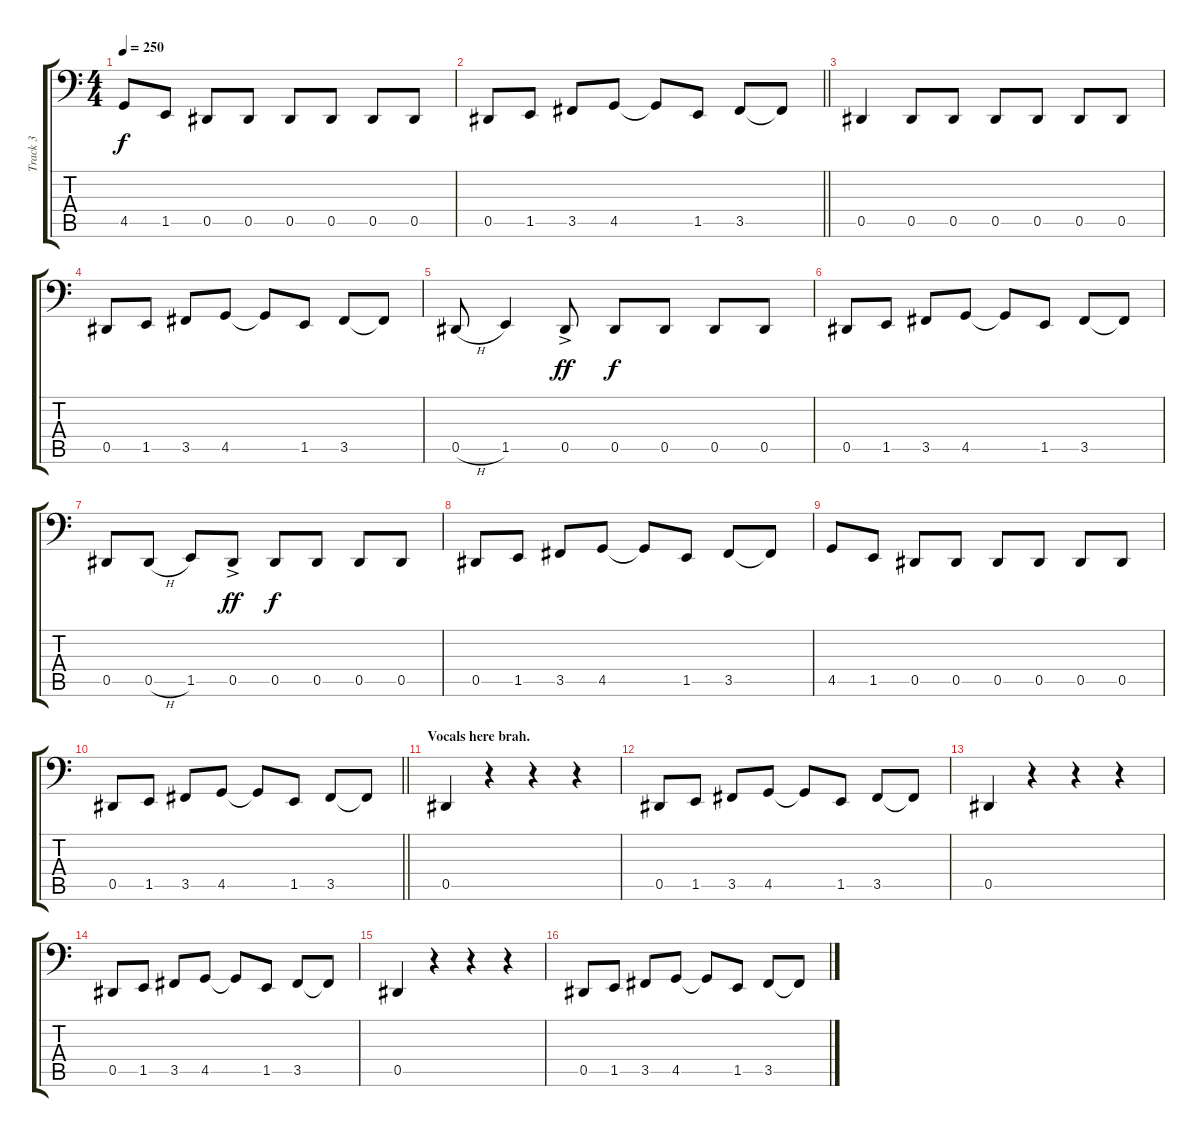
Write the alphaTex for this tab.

\track ("Track 3" "Track 3") {instrument electricbassfinger}
\staff {score tabs}
\tuning (B2 Gb2 Db2 Ab1 Eb1 Bb0) {hide}
\ts (4 4)
\tempo 250
\clef f4
\ks c
4.5.8{dy f} 1.5.8 0.5.8 0.5.8 0.5.8 0.5.8 0.5.8 0.5.8 |
\barLineRight lightlight
0.5.8 1.5.8 3.5.8 4.5.8 4.5{t}.8 1.5.8 3.5.8 3.5{t}.8 |
0.5.4 0.5.8 0.5.8 0.5.8 0.5.8 0.5.8 0.5.8 |
0.5.8 1.5.8 3.5.8 4.5.8 4.5{t}.8 1.5.8 3.5.8 3.5{t}.8 |
0.5{h}.8 1.5.4 0.5{ac}.8{dy ff} 0.5.8{dy f} 0.5.8 0.5.8 0.5.8 |
0.5.8 1.5.8 3.5.8 4.5.8 4.5{t}.8 1.5.8 3.5.8 3.5{t}.8 |
0.5.8 0.5{h}.8 1.5.8 0.5{ac}.8{dy ff} 0.5.8{dy f} 0.5.8 0.5.8 0.5.8 |
0.5.8 1.5.8 3.5.8 4.5.8 4.5{t}.8 1.5.8 3.5.8 3.5{t}.8 |
4.5.8 1.5.8 0.5.8 0.5.8 0.5.8 0.5.8 0.5.8 0.5.8 |
\barLineRight lightlight
0.5.8 1.5.8 3.5.8 4.5.8 4.5{t}.8 1.5.8 3.5.8 3.5{t}.8 |
\section ("" "Vocals here brah.")
0.5.4 r.4 r.4 r.4 |
0.5.8 1.5.8 3.5.8 4.5.8 4.5{t}.8 1.5.8 3.5.8 3.5{t}.8 |
0.5.4 r.4 r.4 r.4 |
0.5.8 1.5.8 3.5.8 4.5.8 4.5{t}.8 1.5.8 3.5.8 3.5{t}.8 |
0.5.4 r.4 r.4 r.4 |
0.5.8 1.5.8 3.5.8 4.5.8 4.5{t}.8 1.5.8 3.5.8 3.5{t}.8
